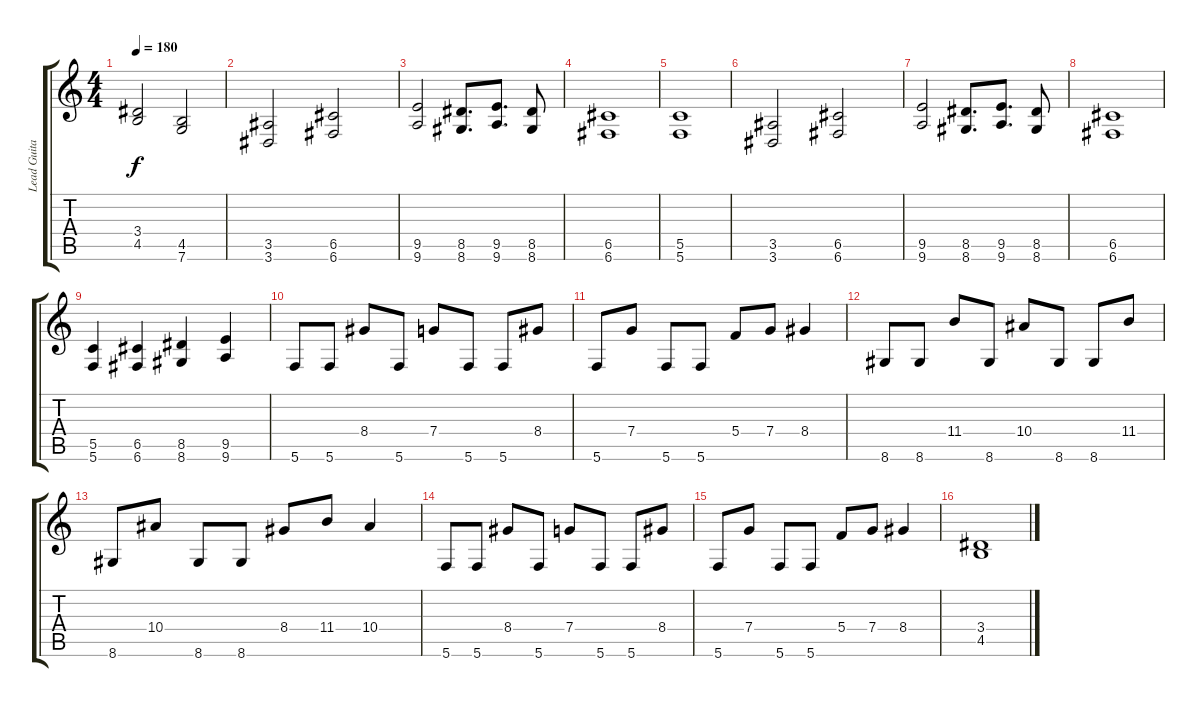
\track ("Lead Guitar" "Lead Guita") {instrument distortionguitar}
\staff {score tabs}
\tuning (D4 A3 F3 C3 G2 C2) {hide}
\ts (4 4)
\tempo 180
\clef g2
\ks c
(3.4 4.5).2{dy f} (4.5 7.6).2 |
(3.5 3.6).2 (6.5 6.6).2 |
(9.5 9.6).2 (8.5 8.6).8{d} (9.5 9.6).8{d} (8.5 8.6).8 |
(6.5 6.6).1 |
(5.5 5.6).1 |
(3.5 3.6).2 (6.5 6.6).2 |
(9.5 9.6).2 (8.5 8.6).8{d} (9.5 9.6).8{d} (8.5 8.6).8 |
(6.5 6.6).1 |
(5.5 5.6).4 (6.5 6.6).4 (8.5 8.6).4 (9.5 9.6).4 |
5.6.8 5.6.8 8.4.8 5.6.8 7.4.8 5.6.8 5.6.8 8.4.8 |
5.6.8 7.4.8 5.6.8 5.6.8 5.4.8 7.4.8 8.4.4 |
8.6.8 8.6.8 11.4.8 8.6.8 10.4.8 8.6.8 8.6.8 11.4.8 |
8.6.8 10.4.8 8.6.8 8.6.8 8.4.8 11.4.8 10.4.4 |
5.6.8 5.6.8 8.4.8 5.6.8 7.4.8 5.6.8 5.6.8 8.4.8 |
5.6.8 7.4.8 5.6.8 5.6.8 5.4.8 7.4.8 8.4.4 |
(3.4 4.5).1
